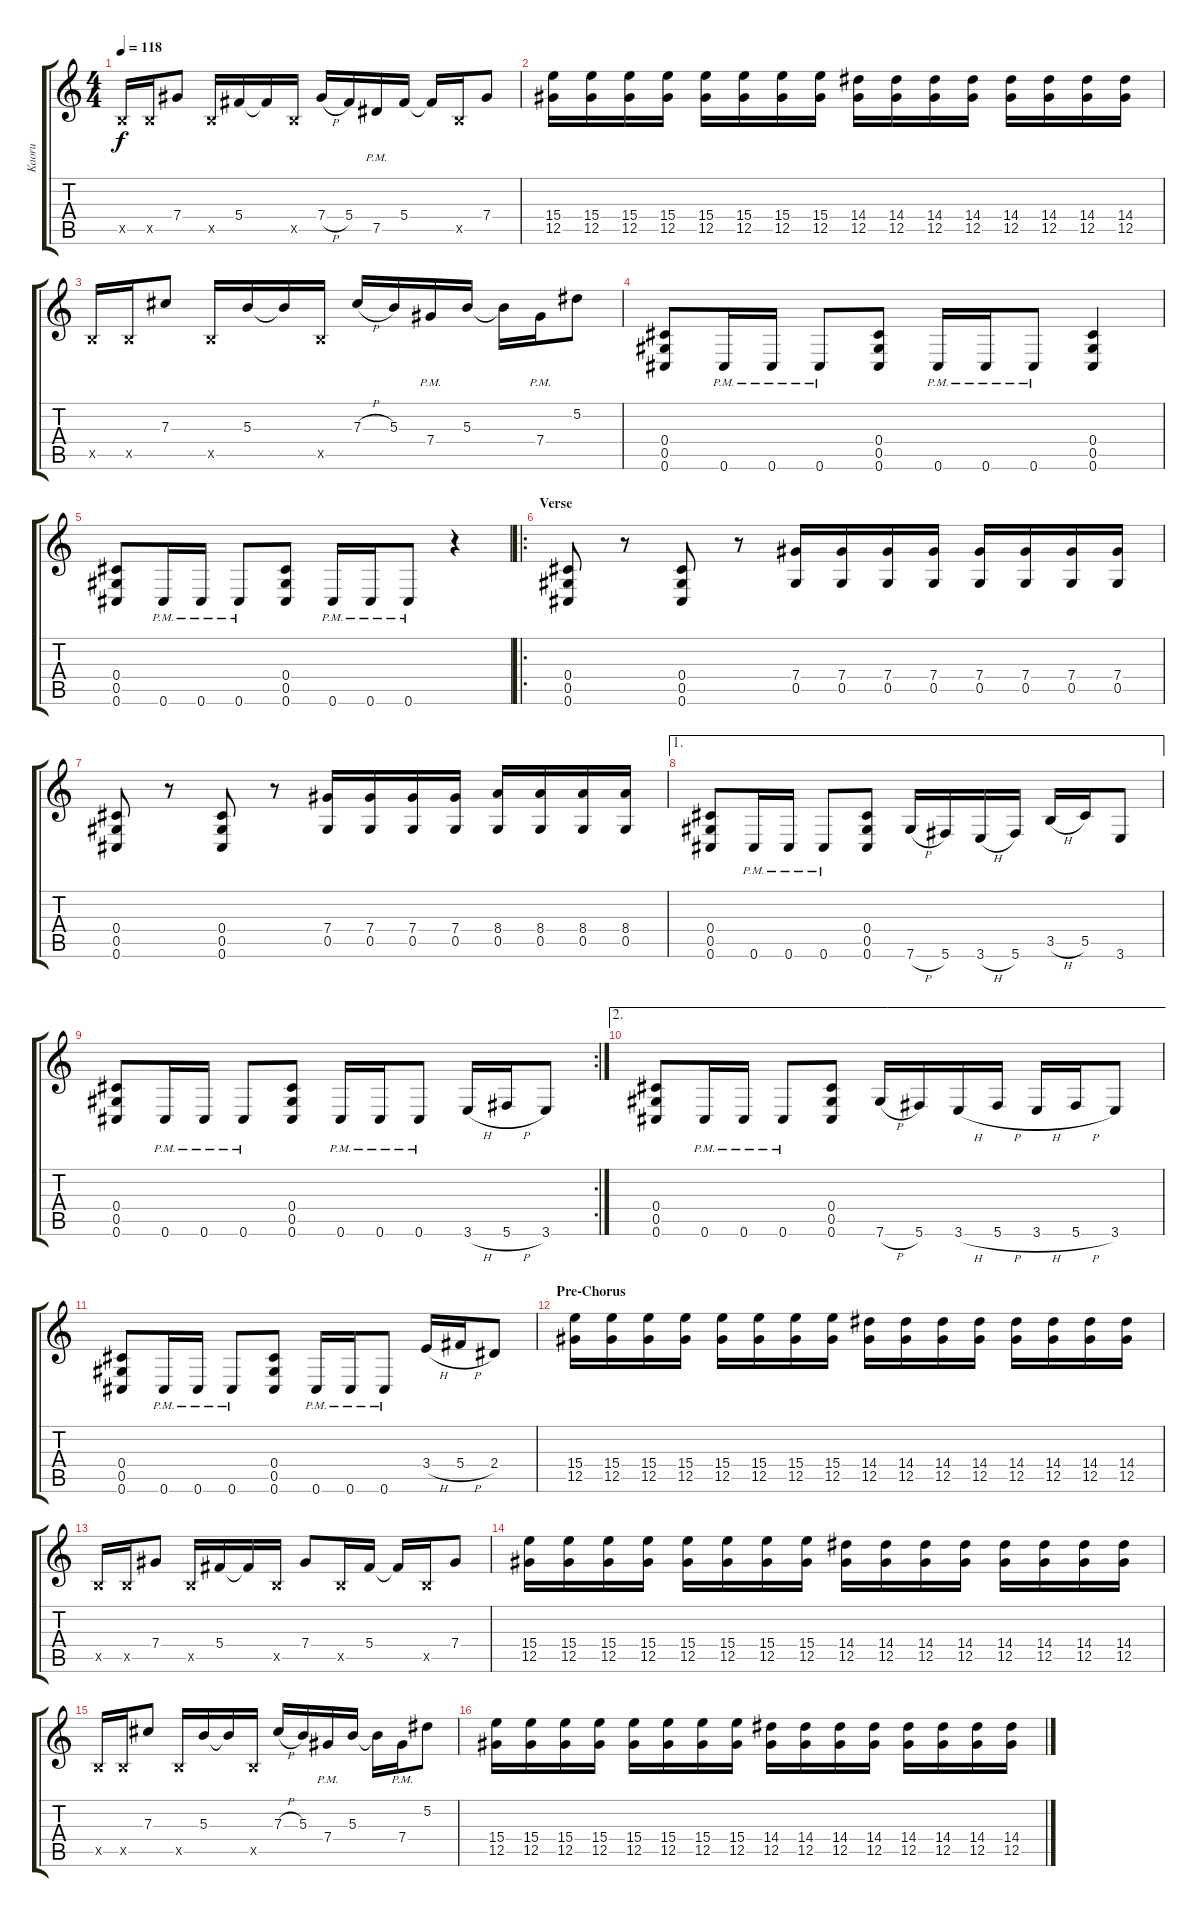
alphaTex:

\track ("Kaoru" "Kaoru") {instrument overdrivenguitar}
\staff {score tabs}
\tuning (Eb4 Bb3 Gb3 Db3 Ab2 Db2) {hide}
\ts (4 4)
\tempo 118
\clef g2
\ks c
3.5{x}.16{dy f} 3.5{x}.16 7.4.8 3.5{x}.16 5.4.16 5.4{t}.16 3.5{x}.16 7.4{h}.16 5.4.16 7.5{pm}.16 5.4.16 5.4{t}.16 3.5{x}.16 7.4.8 |
(15.4 12.5).16 (15.4 12.5).16 (15.4 12.5).16 (15.4 12.5).16 (15.4 12.5).16 (15.4 12.5).16 (15.4 12.5).16 (15.4 12.5).16 (14.4 12.5).16 (14.4 12.5).16 (14.4 12.5).16 (14.4 12.5).16 (14.4 12.5).16 (14.4 12.5).16 (14.4 12.5).16 (14.4 12.5).16 |
3.5{x}.16 3.5{x}.16 7.3.8 3.5{x}.16 5.3.16 5.3{t}.16 3.5{x}.16 7.3{h}.16 5.3.16 7.4{pm}.16 5.3.16 5.3{t}.16 7.4{pm}.16 5.2.8 |
(0.4 0.5 0.6).8 0.6{pm}.16 0.6{pm}.16 0.6{pm}.8 (0.4 0.5 0.6).8 0.6{pm}.16 0.6{pm}.16 0.6{pm}.8 (0.4 0.5 0.6).4 |
(0.4 0.5 0.6).8 0.6{pm}.16 0.6{pm}.16 0.6{pm}.8 (0.4 0.5 0.6).8 0.6{pm}.16 0.6{pm}.16 0.6{pm}.8 r.4 |
\ro
\section ("" "Verse")
(0.4 0.5 0.6).8 r.8 (0.4 0.5 0.6).8 r.8 (7.4 0.5).16 (7.4 0.5).16 (7.4 0.5).16 (7.4 0.5).16 (7.4 0.5).16 (7.4 0.5).16 (7.4 0.5).16 (7.4 0.5).16 |
(0.4 0.5 0.6).8 r.8 (0.4 0.5 0.6).8 r.8 (7.4 0.5).16 (7.4 0.5).16 (7.4 0.5).16 (7.4 0.5).16 (8.4 0.5).16 (8.4 0.5).16 (8.4 0.5).16 (8.4 0.5).16 |
\ae 1
(0.4 0.5 0.6).8 0.6{pm}.16 0.6{pm}.16 0.6{pm}.8 (0.4 0.5 0.6).8 7.6{h}.16 5.6.16 3.6{h}.16 5.6.16 3.5{h}.16 5.5.16 3.6.8 |
\rc 2
(0.4 0.5 0.6).8 0.6{pm}.16 0.6{pm}.16 0.6{pm}.8 (0.4 0.5 0.6).8 0.6{pm}.16 0.6{pm}.16 0.6{pm}.8 3.6{h}.16 5.6{h}.16 3.6.8 |
\ae 2
(0.4 0.5 0.6).8 0.6{pm}.16 0.6{pm}.16 0.6{pm}.8 (0.4 0.5 0.6).8 7.6{h}.16 5.6.16 3.6{h}.16 5.6{h}.16 3.6{h}.16 5.6{h}.16 3.6.8 |
(0.4 0.5 0.6).8 0.6{pm}.16 0.6{pm}.16 0.6{pm}.8 (0.4 0.5 0.6).8 0.6{pm}.16 0.6{pm}.16 0.6{pm}.8 3.4{h}.16 5.4{h}.16 2.4.8 |
\section ("" "Pre-Chorus")
(15.4 12.5).16 (15.4 12.5).16 (15.4 12.5).16 (15.4 12.5).16 (15.4 12.5).16 (15.4 12.5).16 (15.4 12.5).16 (15.4 12.5).16 (14.4 12.5).16 (14.4 12.5).16 (14.4 12.5).16 (14.4 12.5).16 (14.4 12.5).16 (14.4 12.5).16 (14.4 12.5).16 (14.4 12.5).16 |
3.5{x}.16 3.5{x}.16 7.4.8 3.5{x}.16 5.4.16 5.4{t}.16 3.5{x}.16 7.4.8 3.5{x}.16 5.4.16 5.4{t}.16 3.5{x}.16 7.4.8 |
(15.4 12.5).16 (15.4 12.5).16 (15.4 12.5).16 (15.4 12.5).16 (15.4 12.5).16 (15.4 12.5).16 (15.4 12.5).16 (15.4 12.5).16 (14.4 12.5).16 (14.4 12.5).16 (14.4 12.5).16 (14.4 12.5).16 (14.4 12.5).16 (14.4 12.5).16 (14.4 12.5).16 (14.4 12.5).16 |
3.5{x}.16 3.5{x}.16 7.3.8 3.5{x}.16 5.3.16 5.3{t}.16 3.5{x}.16 7.3{h}.16 5.3.16 7.4{pm}.16 5.3.16 5.3{t}.16 7.4{pm}.16 5.2.8 |
(15.4 12.5).16 (15.4 12.5).16 (15.4 12.5).16 (15.4 12.5).16 (15.4 12.5).16 (15.4 12.5).16 (15.4 12.5).16 (15.4 12.5).16 (14.4 12.5).16 (14.4 12.5).16 (14.4 12.5).16 (14.4 12.5).16 (14.4 12.5).16 (14.4 12.5).16 (14.4 12.5).16 (14.4 12.5).16
